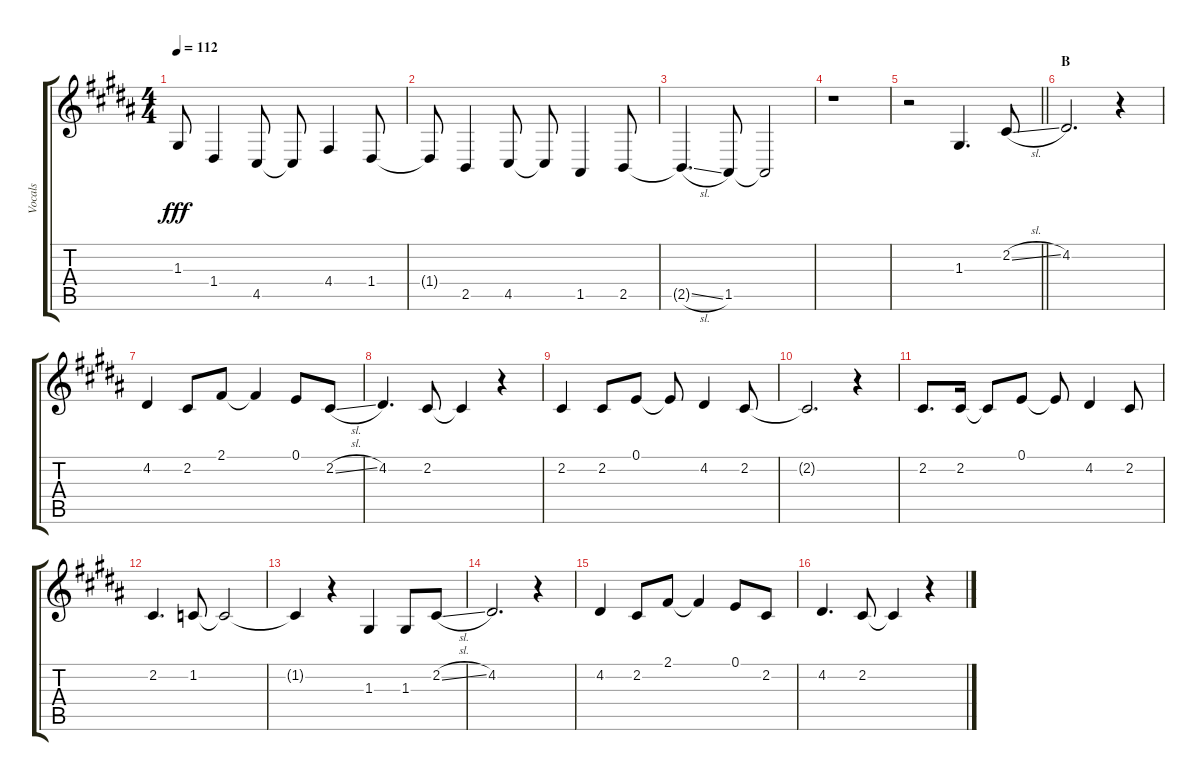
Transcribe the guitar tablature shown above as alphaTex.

\track ("Vocals" "Vocals") {instrument voiceoohs}
\staff {score tabs}
\tuning (E4 B3 G3 D3 A2 E2) {hide}
\ts (4 4)
\tempo 112
\clef g2
\ks b
1.3.8{dy fff} 1.4.4 4.5.8 4.5{t}.8 4.4.4 1.4.8 |
1.4{t}.8 2.5.4 4.5.8 4.5{t}.8 1.5.4 2.5.8 |
2.5{sl t}.4{d} 1.5.8 1.5{t}.2 |
r.1 |
\barLineRight lightlight
r.2 1.3.4{d} 2.2{sl}.8 |
\section ("" "B")
4.2.2{d} r.4 |
4.2.4 2.2.8 2.1.8 2.1{t}.4 0.1.8 2.2{sl}.8 |
4.2.4{d} 2.2.8 2.2{t}.4 r.4 |
2.2.4 2.2.8 0.1.8 0.1{t}.8 4.2.4 2.2.8 |
2.2{t}.2{d} r.4 |
2.2.8{d} 2.2.16 2.2{t}.8 0.1.8 0.1{t}.8 4.2.4 2.2.8 |
2.2.4{d} 1.2.8 1.2{t}.2 |
1.2{t}.4 r.4 1.3.4 1.3.8 2.2{sl}.8 |
4.2.2{d} r.4 |
4.2.4 2.2.8 2.1.8 2.1{t}.4 0.1.8 2.2.8 |
4.2.4{d} 2.2.8 2.2{t}.4 r.4
